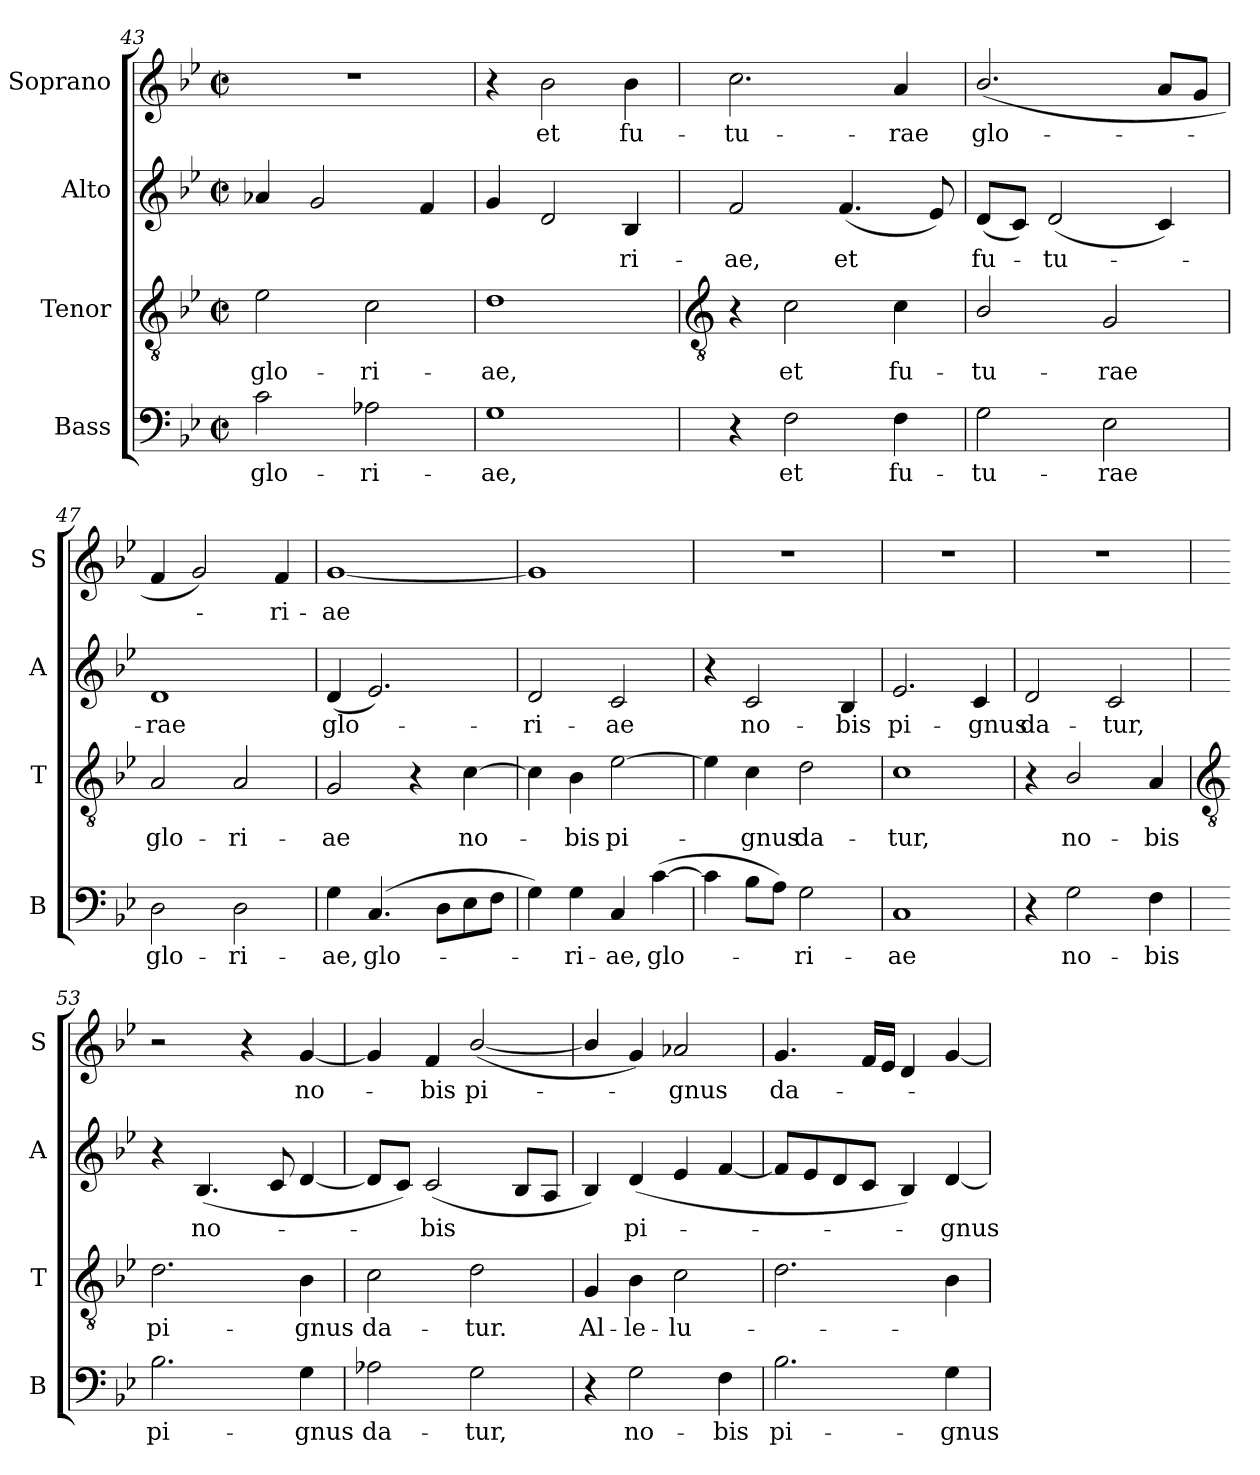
**kern	**text	**kern	**text	**kern	**text	**kern	**text
*part4	*part4	*part3	*part3	*part2	*part2	*part1	*part1
*staff4	*staff4	*staff3	*staff3	*staff2	*staff2	*staff1	*staff1
*I"Bass	*	*I"Tenor	*	*I"Alto	*	*I"Soprano	*
*I'B	*	*I'T	*	*I'A	*	*I'S	*
*clefF4	*	*clefGv2	*	*clefG2	*	*clefG2	*
*k[b-e-]	*	*k[b-e-]	*	*k[b-e-]	*	*k[b-e-]	*
*B-:	*	*B-:	*	*B-:	*	*B-:	*
*M2/2	*	*M2/2	*	*M2/2	*	*M2/2	*
*met(c|)	*	*met(c|)	*	*met(c|)	*	*met(c|)	*
=43	=43	=43	=43	=43	=43	=43	=43
!	!LO:LY:b	!	!LO:LY:b	!	!	!	!
2c	glo-	2e-	glo-	4a-X	.	1r	.
.	.	.	.	2g	.	.	.
!	!LO:LY:b	!	!LO:LY:b	!	!	!	!
2A-X	-ri-	2c	-ri-	.	.	.	.
.	.	.	.	4f	.	.	.
=44	=44	=44	=44	=44	=44	=44	=44
!	!LO:LY:b	!	!LO:LY:b	!	!	!	!
1G	-ae,	1d	-ae,	4g	.	4r	.
!	!	!	!	!	!	!	!LO:LY:b
.	.	.	.	2d	.	2b-	et
!	!	!	!	!	!LO:LY:b	!	!LO:LY:b
.	.	.	.	4B-	ri-	4b-	fu-
!!LO:LB:g=z
=45	=45	=45	=45	=45	=45	=45	=45
*	*	*clefGv2	*	*	*	*	*
!	!	!	!	!	!LO:LY:b	!	!LO:LY:b
4r	.	4r	.	2f	-ae,	2.cc	-tu-
!	!LO:LY:b	!	!LO:LY:b	!	!	!	!
2F	et	2c	et	.	.	.	.
!	!	!	!	!	!LO:LY:b	!	!
.	.	.	.	(<4.f	et	.	.
!	!LO:LY:b	!	!LO:LY:b	!	!	!	!LO:LY:b
4F	fu-	4c	fu-	.	.	4a	-rae
.	.	.	.	8e-)	.	.	.
=46	=46	=46	=46	=46	=46	=46	=46
!	!LO:LY:b	!	!LO:LY:b	!	!LO:LY:b	!	!LO:LY:b
2G	-tu-	2B-/	-tu-	(<8dL	fu-	(<2.b-/	glo-
.	.	.	.	8cJ)	.	.	.
!	!	!	!	!	!LO:LY:b	!	!
.	.	.	.	(<2d	tu-	.	.
!	!LO:LY:b	!	!LO:LY:b	!	!	!	!
2E-	-rae	2G	-rae	.	.	.	.
.	.	.	.	4c)	.	8aL	.
.	.	.	.	.	.	8gJ	.
=47	=47	=47	=47	=47	=47	=47	=47
!	!LO:LY:b	!	!LO:LY:b	!	!LO:LY:b	!	!
2D	glo-	2A	glo-	1d	rae	4f	.
.	.	.	.	.	.	2g)	.
!	!LO:LY:b	!	!LO:LY:b	!	!	!	!
2D	-ri-	2A	-ri-	.	.	.	.
!	!	!	!	!	!	!	!LO:LY:b
.	.	.	.	.	.	4f	ri-
=48	=48	=48	=48	=48	=48	=48	=48
!	!LO:LY:b	!	!LO:LY:b	!	!LO:LY:b	!	!LO:LY:b
4G	-ae,	2G	-ae	(<4d	glo-	[1g	-ae
!	!LO:LY:b	!	!	!	!	!	!
(>4.C	glo-	.	.	2.e-)	.	.	.
.	.	4r	.	.	.	.	.
8DL	.	.	.	.	.	.	.
!	!	!	!LO:LY:b	!	!	!	!
8E-	.	[4c	no-	.	.	.	.
8FJ	.	.	.	.	.	.	.
=49	=49	=49	=49	=49	=49	=49	=49
!	!	!	!	!	!LO:LY:b	!	!
4G)	.	4c]	.	2d	ri-	1g]	.
!	!LO:LY:b	!	!LO:LY:b	!	!	!	!
4G	ri-	4B-	bis	.	.	.	.
!	!LO:LY:b	!	!LO:LY:b	!	!LO:LY:b	!	!
4C	-ae,	[2e-	pi-	2c	-ae	.	.
!	!LO:LY:b	!	!	!	!	!	!
(>[4c	glo-	.	.	.	.	.	.
=50	=50	=50	=50	=50	=50	=50	=50
4c]	.	4e-]	.	4r	.	1r	.
!	!	!	!LO:LY:b	!	!LO:LY:b	!	!
8B-L	.	4c	gnus	2c	no-	.	.
8AJ)	.	.	.	.	.	.	.
!	!LO:LY:b	!	!LO:LY:b	!	!	!	!
2G	ri-	2d	da-	.	.	.	.
!	!	!	!	!	!LO:LY:b	!	!
.	.	.	.	4B-	-bis	.	.
=51	=51	=51	=51	=51	=51	=51	=51
!	!LO:LY:b	!	!LO:LY:b	!	!LO:LY:b	!	!
1C	-ae	1c	-tur,	2.e-	pi-	1r	.
!	!	!	!	!	!LO:LY:b	!	!
.	.	.	.	4c	-gnus	.	.
=52	=52	=52	=52	=52	=52	=52	=52
!	!	!	!	!	!LO:LY:b	!	!
4r	.	4r	.	2d	da-	1r	.
!	!LO:LY:b	!	!LO:LY:b	!	!	!	!
2G	no-	2B-/	no-	.	.	.	.
!	!	!	!	!	!LO:LY:b	!	!
.	.	.	.	2c	-tur,	.	.
!	!LO:LY:b	!	!LO:LY:b	!	!	!	!
4F	-bis	4A	-bis	.	.	.	.
!!LO:LB:g=z
=53	=53	=53	=53	=53	=53	=53	=53
*	*	*clefGv2	*	*	*	*	*
!	!LO:LY:b	!	!LO:LY:b	!	!	!	!
2.B-	pi-	2.d	pi-	4r	.	2r	.
!	!	!	!	!	!LO:LY:b	!	!
.	.	.	.	(<4.B-	no-	.	.
.	.	.	.	.	.	4r	.
.	.	.	.	8c	.	.	.
!	!LO:LY:b	!	!LO:LY:b	!	!	!	!LO:LY:b
4G	-gnus	4B-	-gnus	[4d	.	[4g	no-
=54	=54	=54	=54	=54	=54	=54	=54
!	!LO:LY:b	!	!LO:LY:b	!	!	!	!
2A-X	da-	2c	da-	8dL]	.	4g]	.
.	.	.	.	8cJ)	.	.	.
!	!	!	!	!	!LO:LY:b	!	!LO:LY:b
.	.	.	.	(<2c	bis	4f	bis
!	!LO:LY:b	!	!LO:LY:b	!	!	!	!LO:LY:b
2G	-tur,	2d	-tur.	.	.	(<[2b-/	pi-
.	.	.	.	8B-L	.	.	.
.	.	.	.	8AJ	.	.	.
=55	=55	=55	=55	=55	=55	=55	=55
!	!	!	!LO:LY:b	!	!	!	!
4r	.	4G	Al-	4B-)	.	4b-/]	.
!	!LO:LY:b	!	!LO:LY:b	!	!LO:LY:b	!	!
2G	no-	4B-	-le-	(<4d	pi-	4g)	.
!	!	!	!LO:LY:b	!	!	!	!LO:LY:b
.	.	2c	-lu-	4e-	.	2a-X	gnus
!	!LO:LY:b	!	!	!	!	!	!
4F	-bis	.	.	[4f	.	.	.
=56	=56	=56	=56	=56	=56	=56	=56
!	!LO:LY:b	!	!	!	!	!	!LO:LY:b
2.B-	pi-	2.d	.	8fL]	.	4.g	da-
.	.	.	.	8e-	.	.	.
.	.	.	.	8d	.	.	.
.	.	.	.	8cJ	.	16fLL	.
.	.	.	.	.	.	16e-JJ	.
.	.	.	.	4B-)	.	4d	.
!	!LO:LY:b	!	!	!	!LO:LY:b	!	!
4G	-gnus	4B-	.	[4d	gnus	[4g	.
=	=	=	=	=	=	=	=
*-	*-	*-	*-	*-	*-	*-	*-
